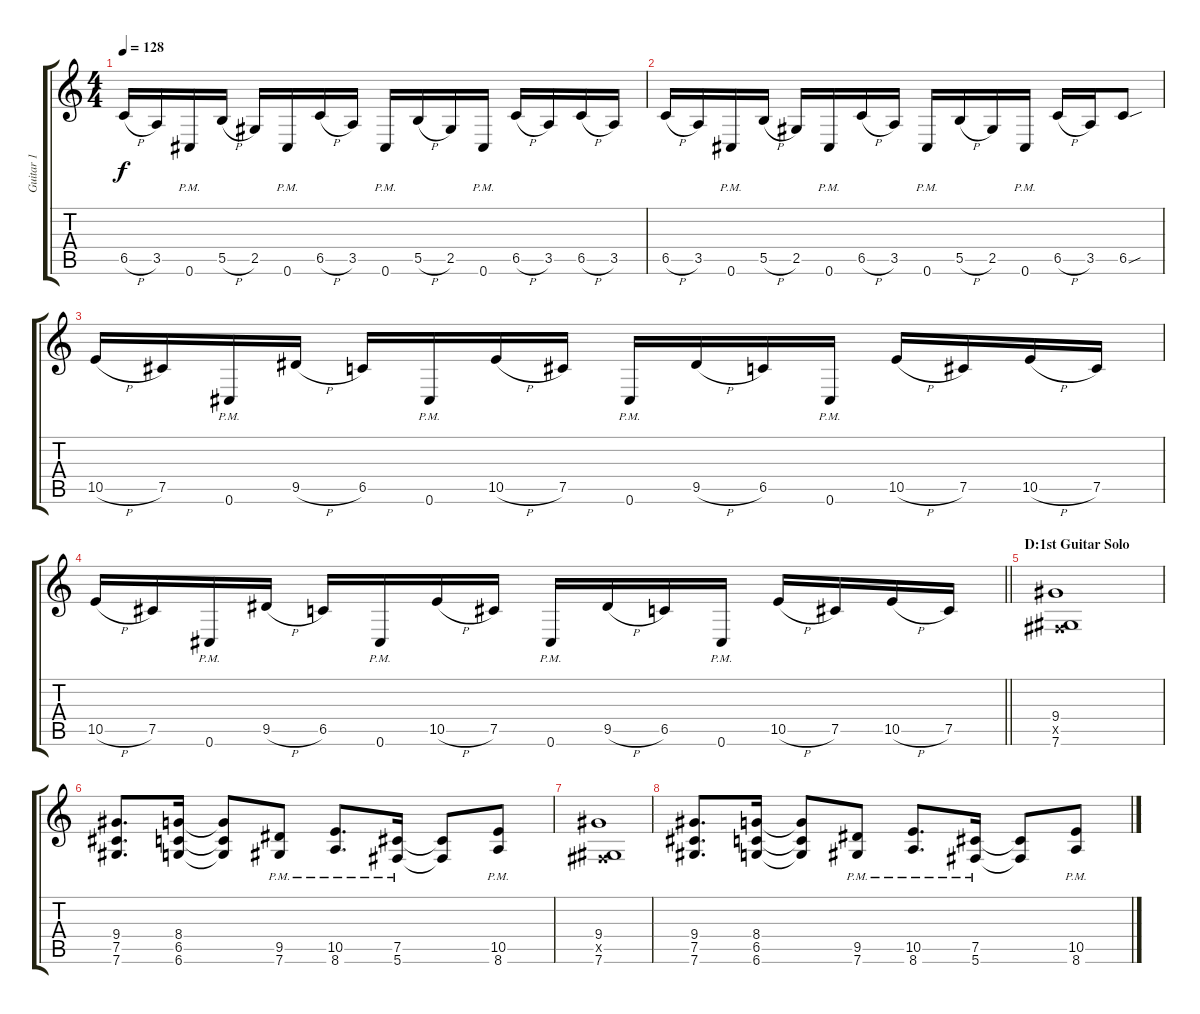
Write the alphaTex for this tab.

\track ("Guitar 1" "Guitar 1") {instrument distortionguitar}
\staff {score tabs}
\tuning (Db4 Ab3 E3 B2 Gb2 Db2) {hide}
\ts (4 4)
\tempo 128
\clef g2
\ks c
6.5{h}.16{dy f} 3.5.16 0.6{pm}.16 5.5{h}.16 2.5.16 0.6{pm}.16 6.5{h}.16 3.5.16 0.6{pm}.16 5.5{h}.16 2.5.16 0.6{pm}.16 6.5{h}.16 3.5.16 6.5{h}.16 3.5.16 |
6.5{h}.16 3.5.16 0.6{pm}.16 5.5{h}.16 2.5.16 0.6{pm}.16 6.5{h}.16 3.5.16 0.6{pm}.16 5.5{h}.16 2.5.16 0.6{pm}.16 6.5{h}.16 3.5.16 6.5{sou}.8 |
10.5{h}.16 7.5.16 0.6{pm}.16 9.5{h}.16 6.5.16 0.6{pm}.16 10.5{h}.16 7.5.16 0.6{pm}.16 9.5{h}.16 6.5.16 0.6{pm}.16 10.5{h}.16 7.5.16 10.5{h}.16 7.5.16 |
\barLineRight lightlight
10.5{h}.16 7.5.16 0.6{pm}.16 9.5{h}.16 6.5.16 0.6{pm}.16 10.5{h}.16 7.5.16 0.6{pm}.16 9.5{h}.16 6.5.16 0.6{pm}.16 10.5{h}.16 7.5.16 10.5{h}.16 7.5.16 |
\section ("" "D:1st Guitar Solo")
(9.4 0.5{x} 7.6).1 |
(9.4 7.5 7.6).8{d} (8.4 6.5 6.6).16 (8.4{t} 6.5{t} 6.6{t}).8 (9.5{pm} 7.6{pm}).8 (10.5{pm} 8.6{pm}).8{d} (7.5{pm} 5.6{pm}).16 (7.5{t} 5.6{t}).8 (10.5{pm} 8.6{pm}).8 |
(9.4 0.5{x} 7.6).1 |
(9.4 7.5 7.6).8{d} (8.4 6.5 6.6).16 (8.4{t} 6.5{t} 6.6{t}).8 (9.5{pm} 7.6{pm}).8 (10.5{pm} 8.6{pm}).8{d} (7.5{pm} 5.6{pm}).16 (7.5{t} 5.6{t}).8 (10.5{pm} 8.6{pm}).8
